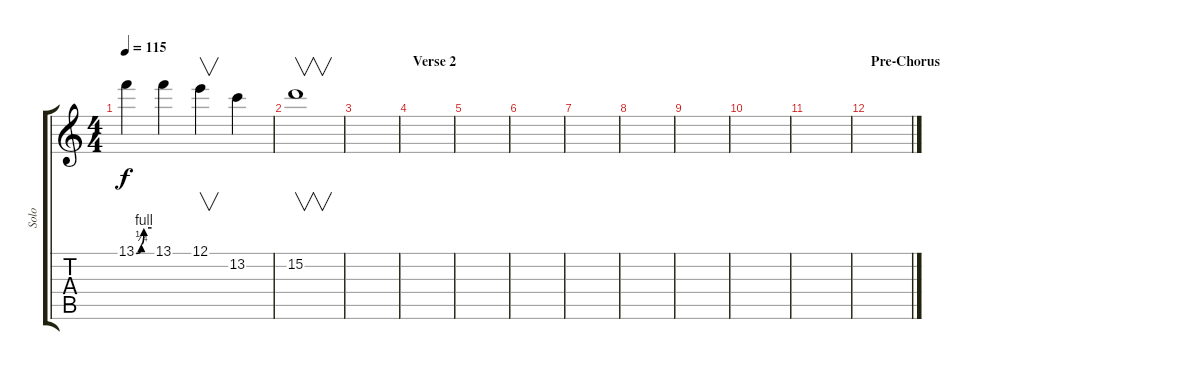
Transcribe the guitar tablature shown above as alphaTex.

\track ("Solo" "Solo") {instrument distortionguitar}
\staff {score tabs}
\tuning (E4 B3 G3 D3 A2 D2) {hide}
\ts (4 4)
\tempo 115
\clef g2
\ks c
13.1{be (custom 0 0 20 1 30 4 60 4)}.4{dy f} 13.1.4 12.1.4{v} 13.2.4 |
15.2.1{v} |
|
\section ("" "Verse 2")
|
|
|
|
|
|
|
|
\section ("" "Pre-Chorus")
